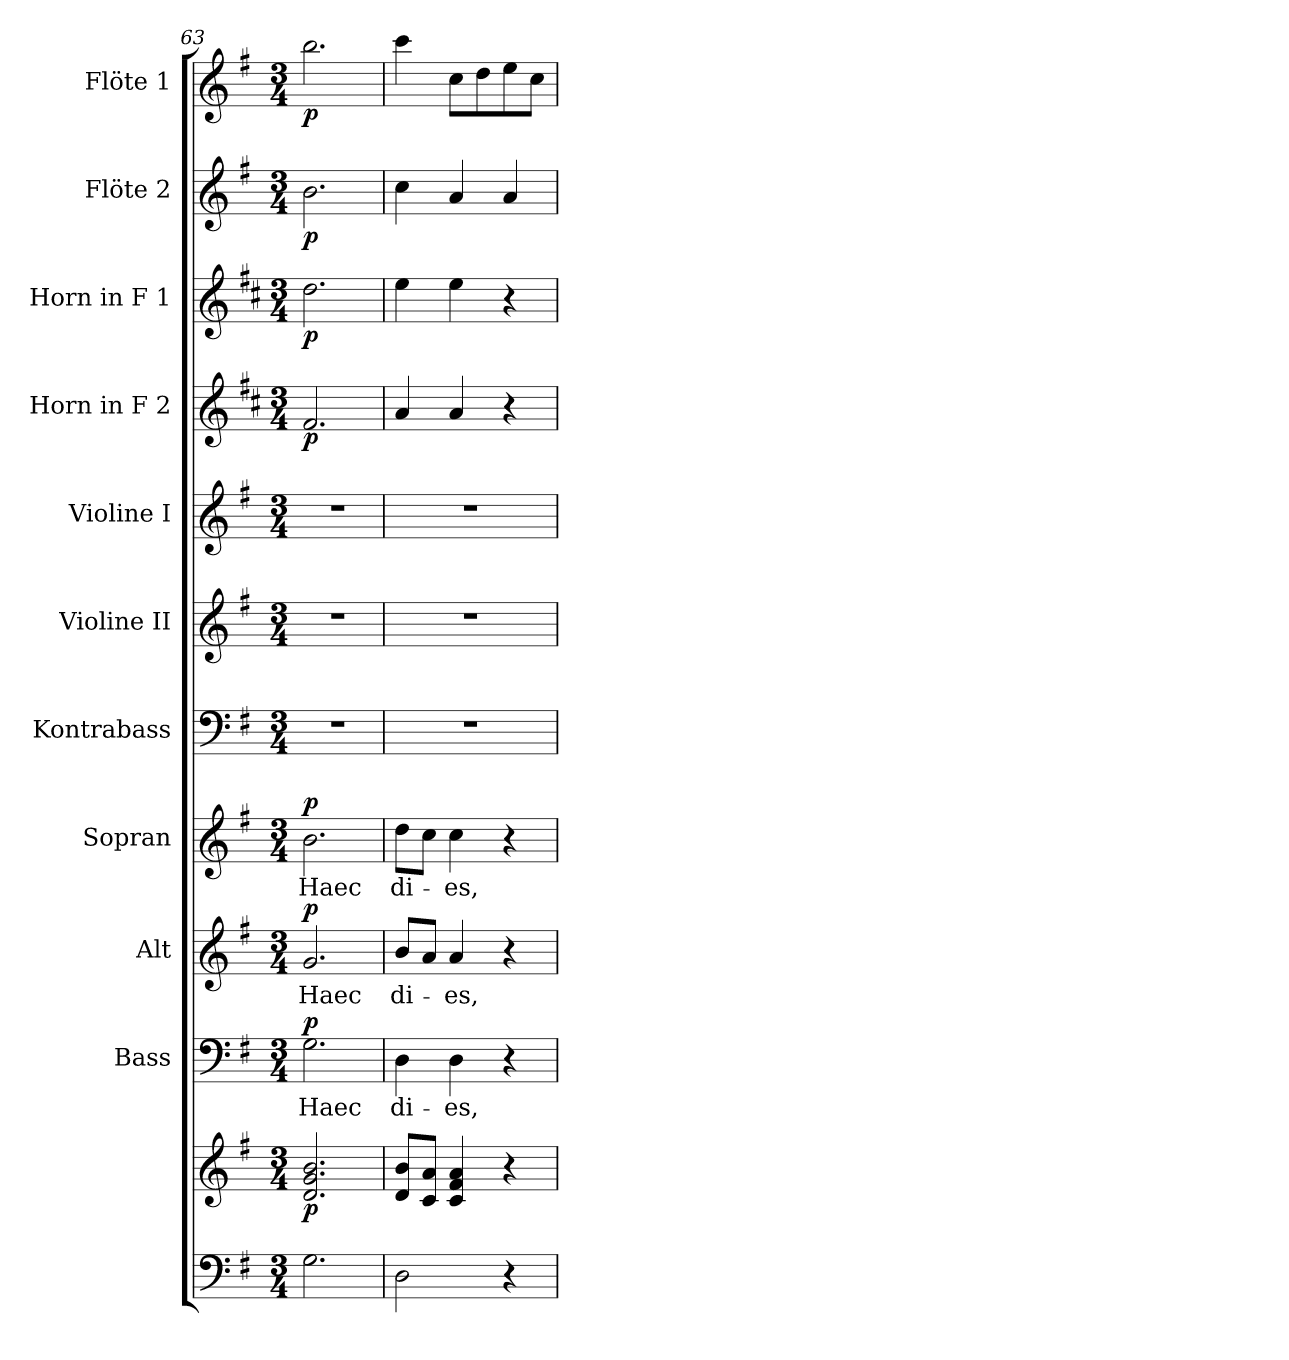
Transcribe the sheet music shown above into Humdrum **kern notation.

**kern	**kern	**dynam	**kern	**text	**dynam	**kern	**text	**dynam	**kern	**text	**dynam	**kern	**kern	**kern	**kern	**dynam	**kern	**dynam	**kern	**dynam	**kern	**dynam
*part11	*part11	*part11	*part10	*part10	*part10	*part9	*part9	*part9	*part8	*part8	*part8	*part7	*part6	*part5	*part4	*part4	*part3	*part3	*part2	*part2	*part1	*part1
*staff12	*staff11	*staff11/12	*staff10	*staff10	*staff10	*staff9	*staff9	*staff9	*staff8	*staff8	*staff8	*staff7	*staff6	*staff5	*staff4	*staff4	*staff3	*staff3	*staff2	*staff2	*staff1	*staff1
*	*	*	*I"Bass	*	*	*I"Alt	*	*	*I"Sopran	*	*	*I"Kontrabass	*I"Violine II	*I"Violine I	*I"Horn in F 2	*	*I"Horn in F 1	*	*I"Flöte 2	*	*I"Flöte 1	*
*	*	*	*I'B.	*	*	*I'A.	*	*	*I'S.	*	*	*I'Kb.	*I'Vl. II	*I'Vl. I	*	*	*	*	*I'Fl. 2	*	*I'Fl. 1	*
*clefF4	*clefG2	*	*clefF4	*	*	*clefG2	*	*	*clefG2	*	*	*clefF4	*clefG2	*clefG2	*clefG2	*	*clefG2	*	*clefG2	*	*clefG2	*
*	*	*	*	*	*	*	*	*	*	*	*	*ITrd7c12	*	*	*ITrd4c7	*	*ITrd4c7	*	*	*	*	*
*k[f#]	*k[f#]	*	*k[f#]	*	*	*k[f#]	*	*	*k[f#]	*	*	*k[f#]	*k[f#]	*k[f#]	*k[f#]	*	*k[f#]	*	*k[f#]	*	*k[f#]	*
*G:	*G:	*	*G:	*	*	*G:	*	*	*G:	*	*	*G:	*G:	*G:	*G:	*	*G:	*	*G:	*	*G:	*
*M3/4	*M3/4	*	*M3/4	*	*	*M3/4	*	*	*M3/4	*	*	*M3/4	*M3/4	*M3/4	*M3/4	*	*M3/4	*	*M3/4	*	*M3/4	*
=63	=63	=63	=63	=63	=63	=63	=63	=63	=63	=63	=63	=63	=63	=63	=63	=63	=63	=63	=63	=63	=63	=63
!	!	!LO:DY:b	!	!LO:LY:b	!LO:DY:a	!	!LO:LY:b	!LO:DY:a	!	!LO:LY:b	!LO:DY:a	!	!	!	!	!LO:DY:b	!	!LO:DY:b	!	!LO:DY:b	!	!LO:DY:b
2.G\	2.d/ 2.g/ 2.b/	p	2.G\	Haec	p	2.g/	Haec	p	2.b\	Haec	p	2.r	2.r	2.r	2.B/	p	2.g\	p	2.b\	p	2.bb\	p
=64	=64	=64	=64	=64	=64	=64	=64	=64	=64	=64	=64	=64	=64	=64	=64	=64	=64	=64	=64	=64	=64	=64
!	!	!	!	!LO:LY:b	!	!	!LO:LY:b	!	!	!LO:LY:b	!	!	!	!	!	!	!	!	!	!	!	!
2D\	8d/ 8b/L	.	4D\	di-	.	8b/L	di-	.	8dd\L	di-	.	2.r	2.r	2.r	4d/	.	4a\	.	4cc\	.	4ccc\	.
.	8c/ 8a/J	.	.	.	.	8a/J	.	.	8cc\J	.	.	.	.	.	.	.	.	.	.	.	.	.
!	!	!	!	!LO:LY:b	!	!	!LO:LY:b	!	!	!LO:LY:b	!	!	!	!	!	!	!	!	!	!	!	!
.	4c/ 4f#/ 4a/	.	4D\	-es,	.	4a/	-es,	.	4cc\	-es,	.	.	.	.	4d/	.	4a\	.	4a/	.	8cc\L	.
.	.	.	.	.	.	.	.	.	.	.	.	.	.	.	.	.	.	.	.	.	8dd\	.
4r	4r	.	4r	.	.	4r	.	.	4r	.	.	.	.	.	4r	.	4r	.	4a/	.	8ee\	.
.	.	.	.	.	.	.	.	.	.	.	.	.	.	.	.	.	.	.	.	.	8cc\J	.
=	=	=	=	=	=	=	=	=	=	=	=	=	=	=	=	=	=	=	=	=	=	=
*-	*-	*-	*-	*-	*-	*-	*-	*-	*-	*-	*-	*-	*-	*-	*-	*-	*-	*-	*-	*-	*-	*-
